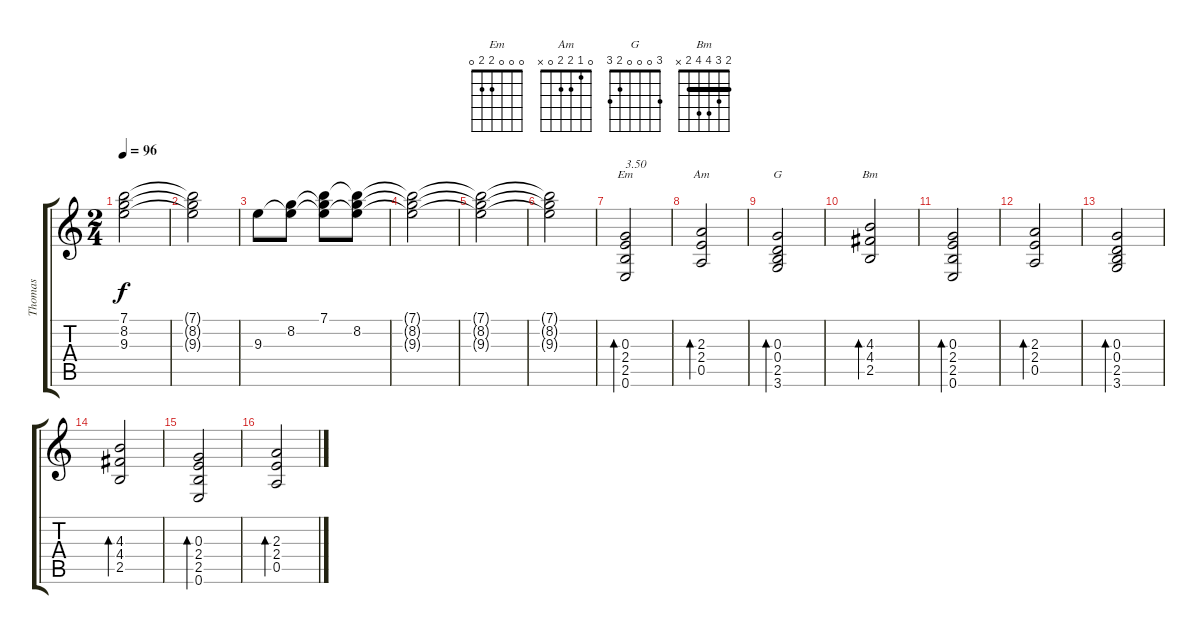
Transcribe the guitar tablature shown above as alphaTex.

\track ("Thomas" "Thomas") {instrument electricguitarjazz}
\staff {score tabs}
\tuning (E4 B3 G3 D3 A2 E2) {hide}
\chord ("Em" 0 0 0 2 2 0)
\chord ("Am" 0 1 2 2 0 x)
\chord ("G" 3 0 0 0 2 3)
\chord ("Bm" 2 3 4 4 2 x) {barre 2}
\ts (2 4)
\tempo 96
\clef g2
\ks c
(7.1{t} 8.2{t} 9.3{t}).2{dy f} |
(7.1{t} 8.2{t} 9.3{t}).2 |
9.3.8 (8.2 9.3{t}).8 (7.1 8.2{t} 9.3{t}).8 (7.1{t} 8.2 9.3{t}).8 |
(7.1{t} 8.2{t} 9.3{t}).2 |
(7.1{t} 8.2{t} 9.3{t}).2 |
(7.1{t} 8.2{t} 9.3{t}).2 |
(0.3 2.4 2.5 0.6).2{bd 240 ch "Em" txt "3.50"} |
(2.3 2.4 0.5).2{bd 240 ch "Am"} |
(0.3 0.4 2.5 3.6).2{bd 240 ch "G"} |
(4.3 4.4 2.5).2{bd 240 ch "Bm"} |
(0.3 2.4 2.5 0.6).2{bd 240} |
(2.3 2.4 0.5).2{bd 240} |
(0.3 0.4 2.5 3.6).2{bd 240} |
(4.3 4.4 2.5).2{bd 240} |
(0.3 2.4 2.5 0.6).2{bd 240} |
(2.3 2.4 0.5).2{bd 240}
